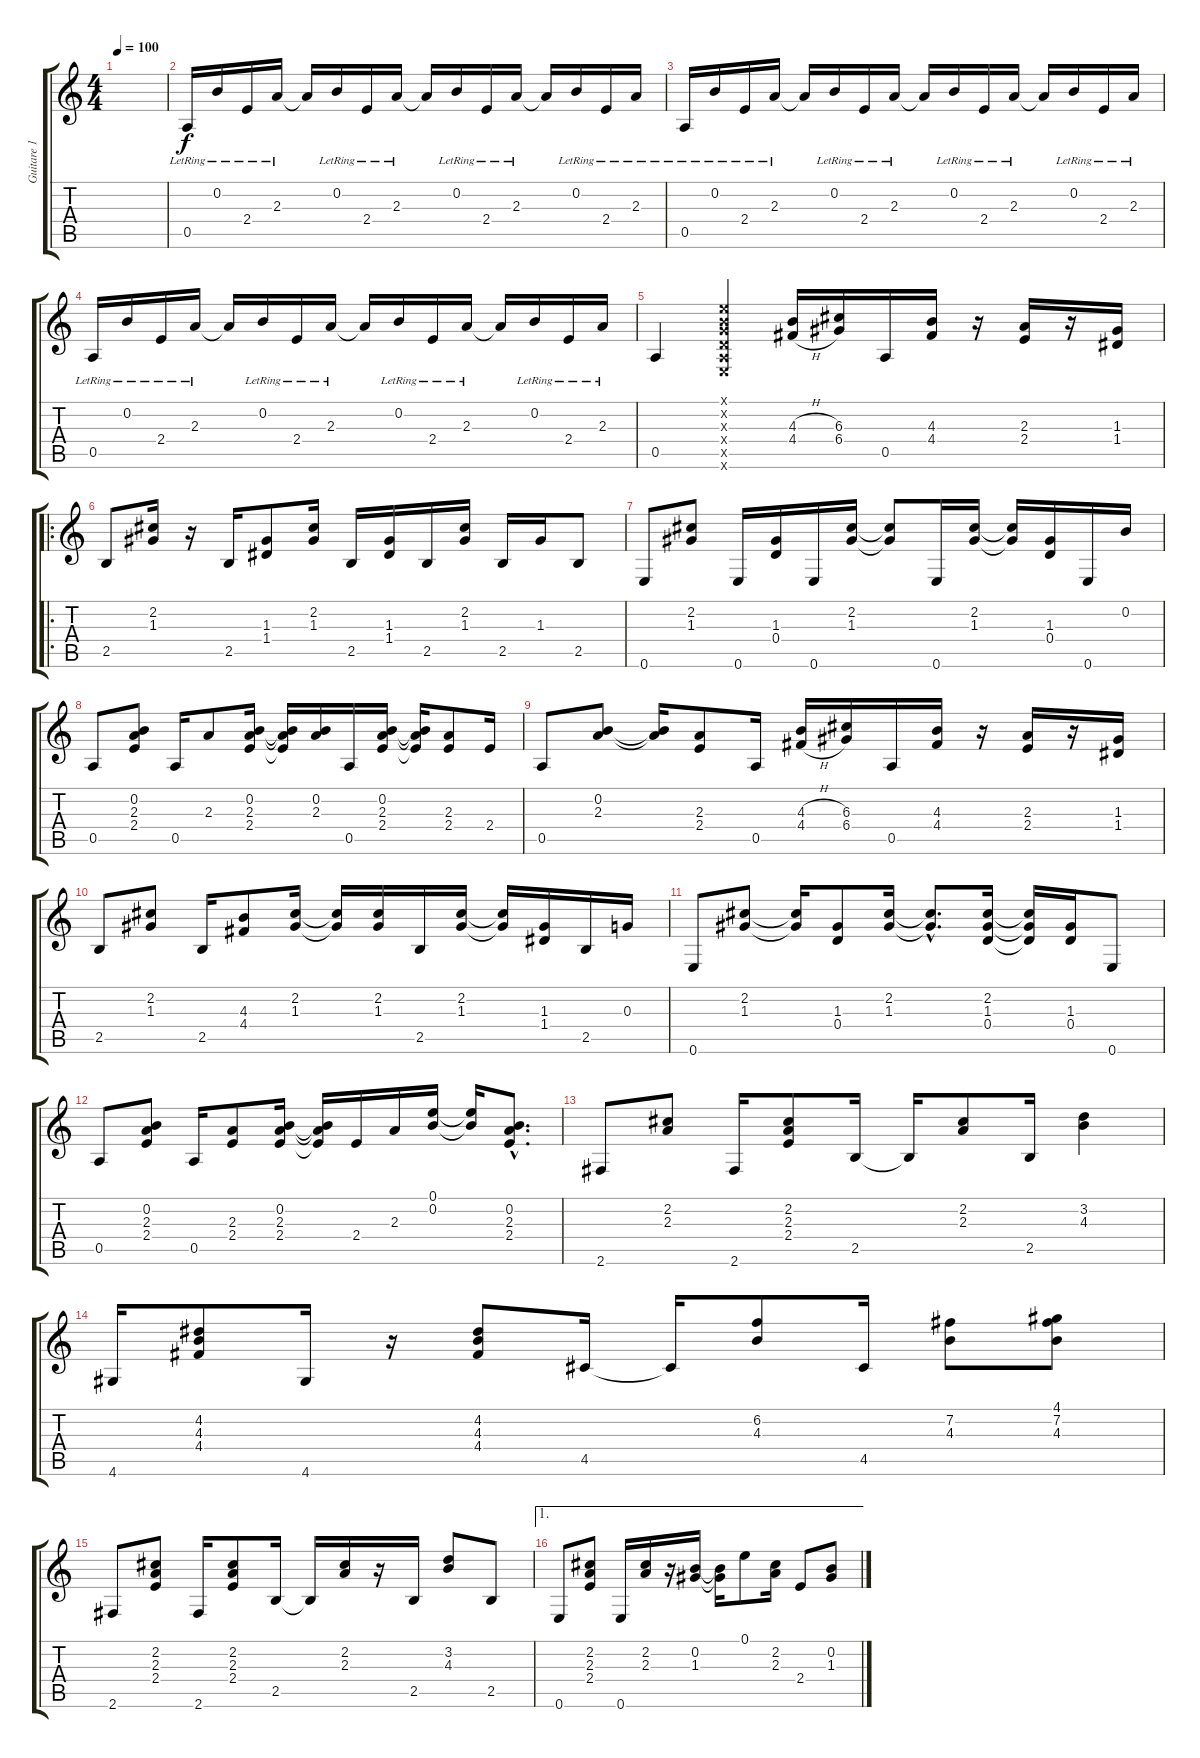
\track ("Guitare 1" "Guitare 1") {instrument acousticguitarnylon}
\staff {score tabs}
\tuning (E4 B3 G3 D3 A2 E2) {hide}
\ts (4 4)
\tempo 100
\clef g2
\ks c
|
0.5{lr}.16 0.2{lr}.16 2.4{lr}.16 2.3{lr}.16 2.3{t}.16 0.2{lr}.16 2.4{lr}.16 2.3{lr}.16 2.3{t}.16 0.2{lr}.16 2.4{lr}.16 2.3{lr}.16 2.3{t}.16 0.2{lr}.16 2.4{lr}.16 2.3{lr}.16 |
0.5{lr}.16 0.2{lr}.16 2.4{lr}.16 2.3{lr}.16 2.3{t}.16 0.2{lr}.16 2.4{lr}.16 2.3{lr}.16 2.3{t}.16 0.2{lr}.16 2.4{lr}.16 2.3{lr}.16 2.3{t}.16 0.2{lr}.16 2.4{lr}.16 2.3{lr}.16 |
0.5{lr}.16 0.2{lr}.16 2.4{lr}.16 2.3{lr}.16 2.3{t}.16 0.2{lr}.16 2.4{lr}.16 2.3{lr}.16 2.3{t}.16 0.2{lr}.16 2.4{lr}.16 2.3{lr}.16 2.3{t}.16 0.2{lr}.16 2.4{lr}.16 2.3{lr}.16 |
0.5.4 (0.1{x} 0.2{x} 0.3{x} 0.4{x} 0.5{x} 0.6{x}).4 (4.3{h} 4.4{h}).16 (6.3 6.4).16 0.5.16 (4.3 4.4).16 r.16 (2.3 2.4).16 r.16 (1.3 1.4).16 |
\ro
2.5.8 (2.2 1.3).16 r.16 2.5.16 (1.3 1.4).8 (2.2 1.3).16 2.5.16 (1.3 1.4).16 2.5.16 (2.2 1.3).16 2.5.16 1.3.16 2.5.8 |
0.6.8 (2.2 1.3).8 0.6.16 (1.3 0.4).16 0.6.16 (2.2 1.3).16 (2.2{t} 1.3{t}).8 0.6.16 (2.2 1.3).16 (2.2{t} 1.3{t}).16 (1.3 0.4).16 0.6.16 0.2.16 |
0.5.8 (0.2 2.3 2.4).8 0.5.16 2.3.8 (0.2 2.3 2.4).16 (0.2{t} 2.3{t} 2.4{t}).16 (0.2 2.3).16 0.5.16 (0.2 2.3 2.4).16 (0.2{t} 2.3{t} 2.4{t}).16 (2.3 2.4).8 2.4.16 |
0.5.8 (0.2 2.3).8 (0.2{t} 2.3{t}).16 (2.3 2.4).8 0.5.16 (4.3{h} 4.4{h}).16 (6.3 6.4).16 0.5.16 (4.3 4.4).16 r.16 (2.3 2.4).16 r.16 (1.3 1.4).16 |
2.5.8 (2.2 1.3).8 2.5.16 (4.3 4.4).8 (2.2 1.3).16 (2.2{t} 1.3{t}).16 (2.2 1.3).16 2.5.16 (2.2 1.3).16 (2.2{t} 1.3{t}).16 (1.3 1.4).16 2.5.16 0.3.16 |
0.6.8 (2.2 1.3).8 (2.2{t} 1.3{t}).16 (1.3 0.4).8 (2.2 1.3).16 (2.2{hac t} 1.3{hac t}).8{d} (2.2 1.3 0.4).16 (2.2{t} 1.3{t} 0.4{t}).16 (1.3 0.4).16 0.6.8 |
0.5.8 (0.2 2.3 2.4).8 0.5.16 (2.3 2.4).8 (0.2 2.3 2.4).16 (0.2{t} 2.3{t} 2.4{t}).16 2.4.16 2.3.16 (0.1 0.2).16 (0.1{t} 0.2{t}).16 (0.2{hac} 2.3{hac} 2.4{hac}).8{d} |
2.6.8 (2.2 2.3).8 2.6.16 (2.2 2.3 2.4).8 2.5.16 2.5{t}.16 (2.2 2.3).8 2.5.16 (3.2 4.3).4 |
4.6.16 (4.2 4.3 4.4).8 4.6.16 r.16 (4.2 4.3 4.4).8 4.5.16 4.5{t}.16 (6.2 4.3).8 4.5.16 (7.2 4.3).8 (4.1 7.2 4.3).8 |
2.6.8 (2.2 2.3 2.4).8 2.6.16 (2.2 2.3 2.4).8 2.5.16 2.5{t}.16 (2.2 2.3).16 r.16 2.5.16 (3.2 4.3).8 2.5.8 |
\ae 1
0.6.8 (2.2 2.3 2.4).8 0.6.16 (2.2 2.3).16 r.16 (0.2 1.3).16 (0.2{t} 1.3{t}).16 0.1.8 (2.2 2.3).16 2.4.8 (0.2 1.3).8
